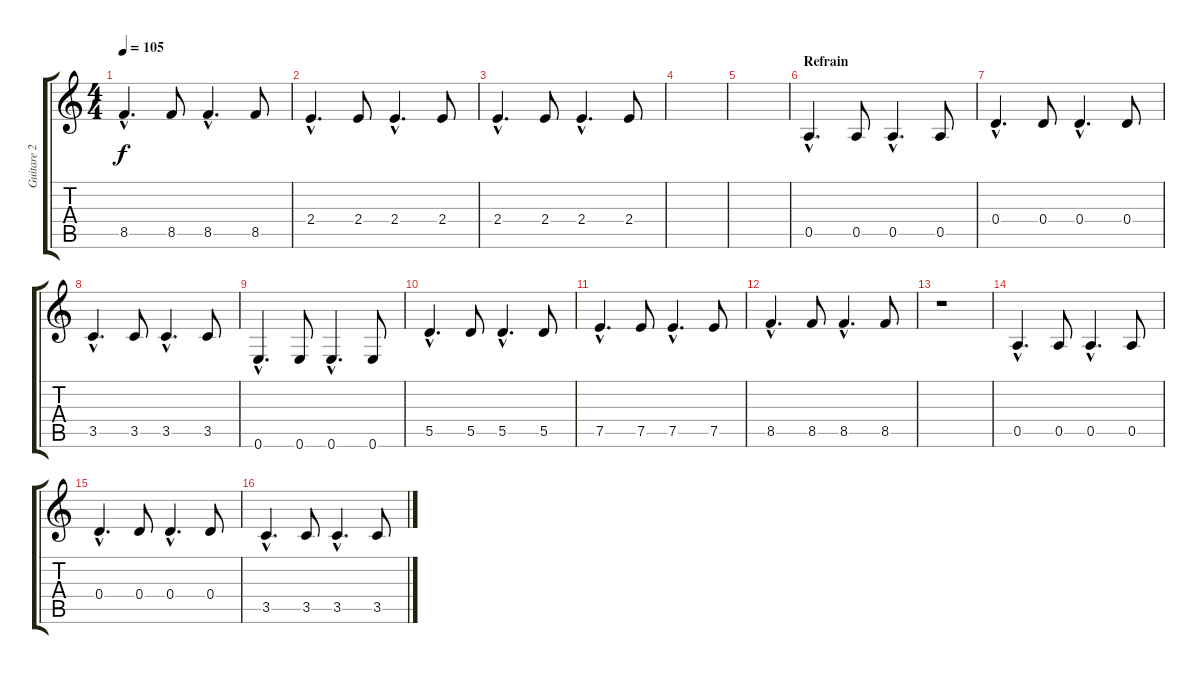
\track ("Guitare 2" "Guitare 2") {instrument acousticguitarnylon}
\staff {score tabs}
\tuning (E4 B3 G3 D3 A2 E2) {hide}
\ts (4 4)
\tempo 105
\clef g2
\ks c
8.5{hac}.4{d dy f} 8.5.8 8.5{hac}.4{d} 8.5.8 |
2.4{hac}.4{d} 2.4.8 2.4{hac}.4{d} 2.4.8 |
2.4{hac}.4{d} 2.4.8 2.4{hac}.4{d} 2.4.8 |
|
|
\section ("" "Refrain")
0.5{hac}.4{d} 0.5.8 0.5{hac}.4{d} 0.5.8 |
0.4{hac}.4{d} 0.4.8 0.4{hac}.4{d} 0.4.8 |
3.5{hac}.4{d} 3.5.8 3.5{hac}.4{d} 3.5.8 |
0.6{hac}.4{d} 0.6.8 0.6{hac}.4{d} 0.6.8 |
5.5{hac}.4{d} 5.5.8 5.5{hac}.4{d} 5.5.8 |
7.5{hac}.4{d} 7.5.8 7.5{hac}.4{d} 7.5.8 |
8.5{hac}.4{d} 8.5.8 8.5{hac}.4{d} 8.5.8 |
r.1 |
0.5{hac}.4{d} 0.5.8 0.5{hac}.4{d} 0.5.8 |
0.4{hac}.4{d} 0.4.8 0.4{hac}.4{d} 0.4.8 |
3.5{hac}.4{d} 3.5.8 3.5{hac}.4{d} 3.5.8
